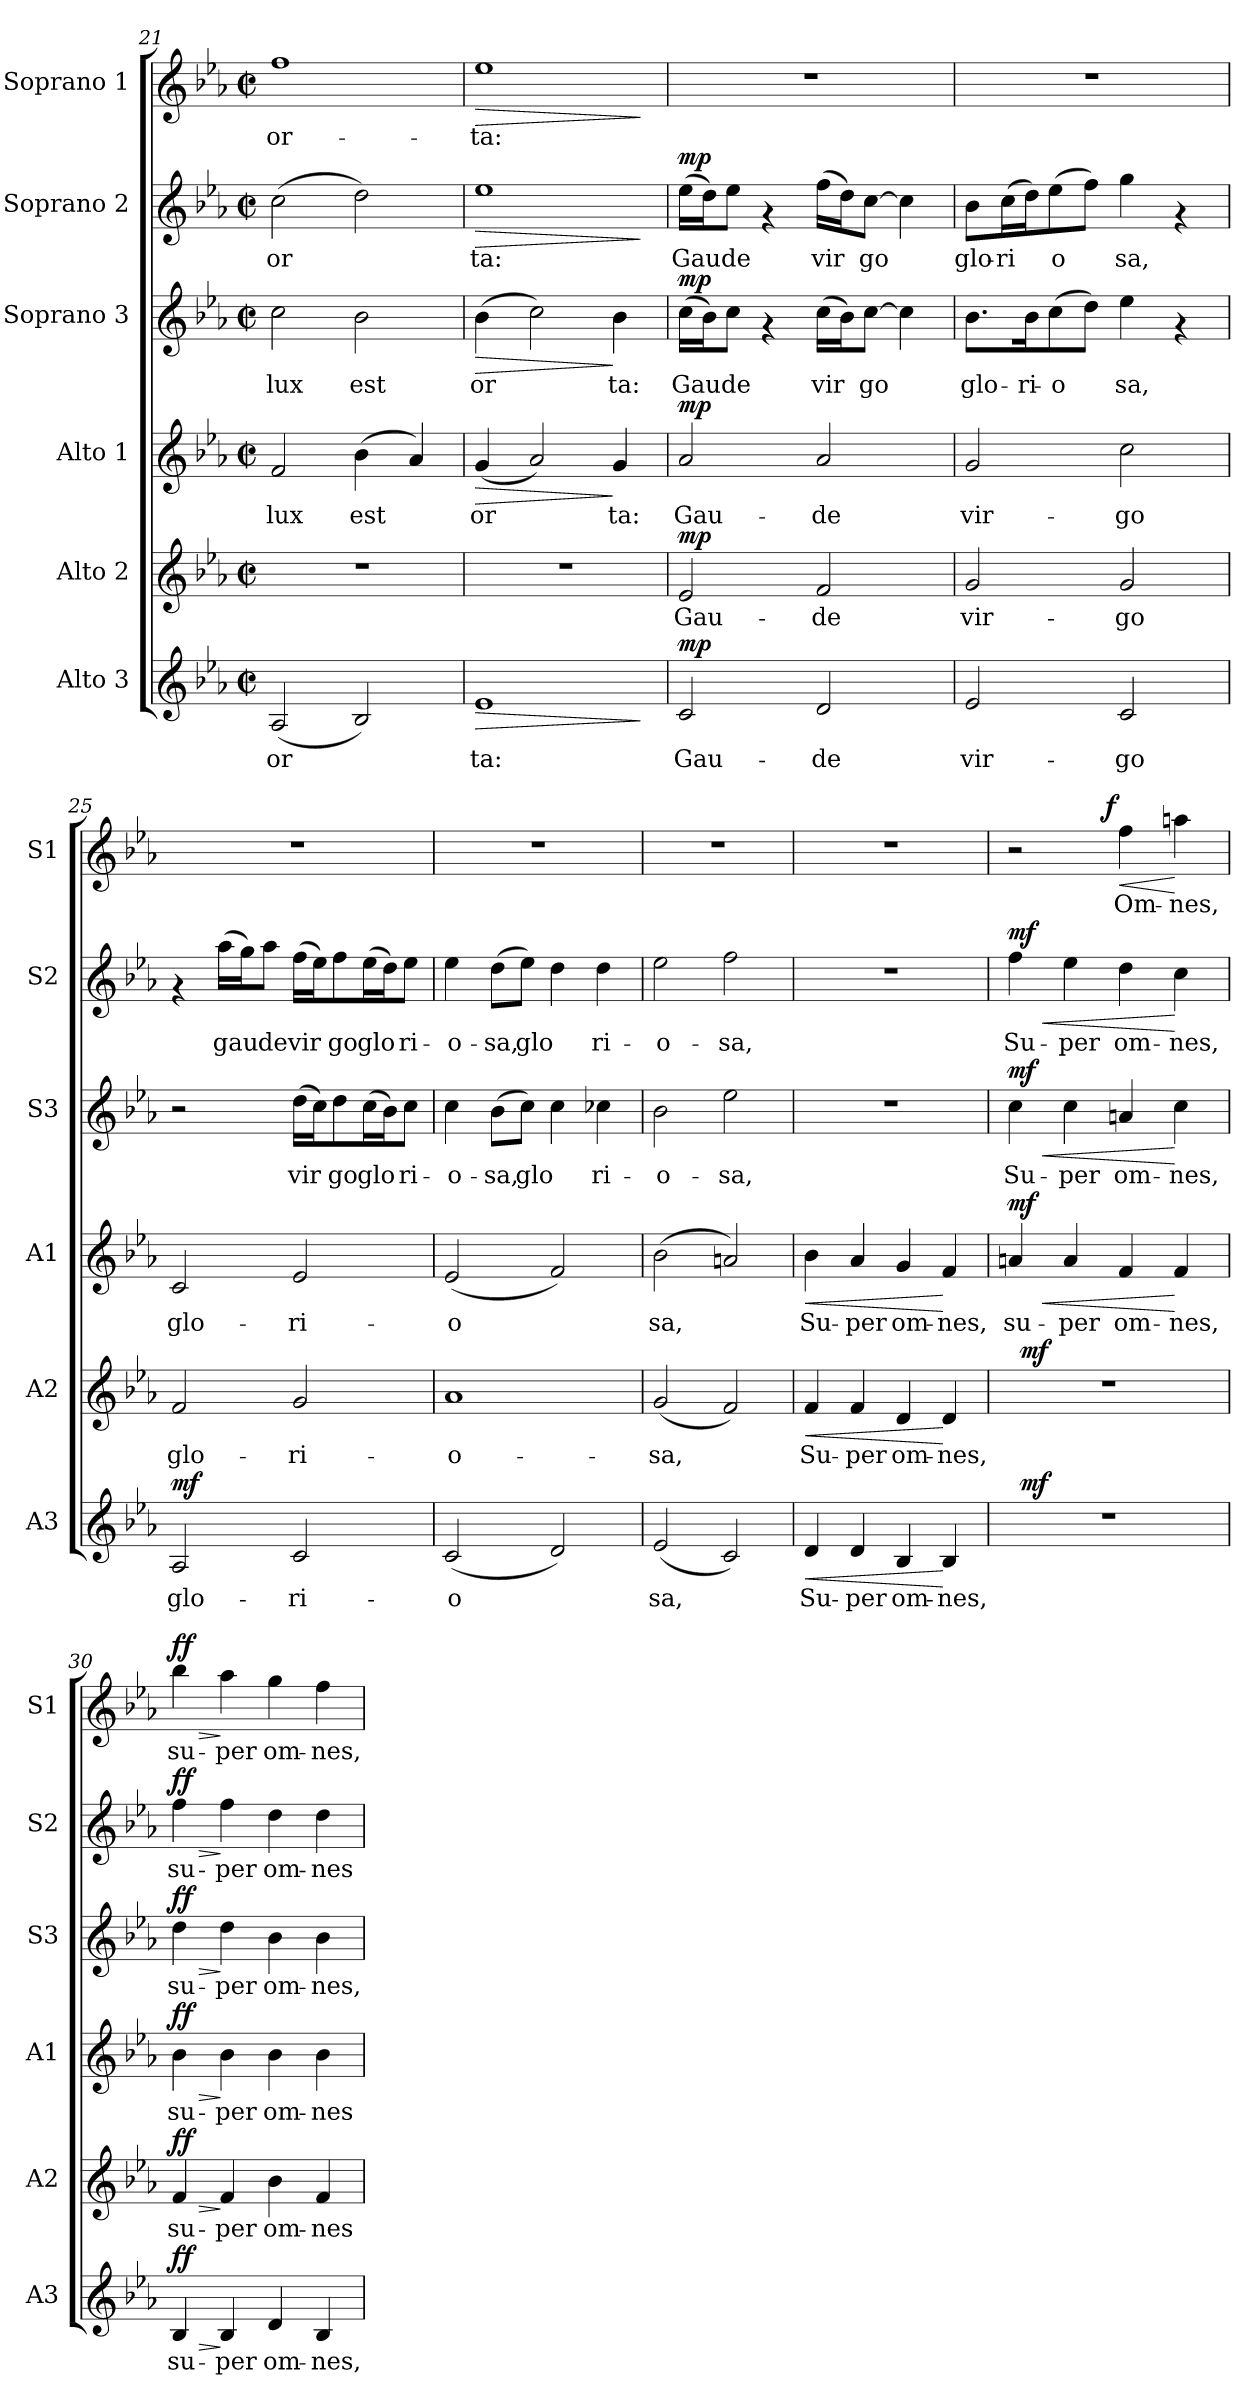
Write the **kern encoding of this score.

**kern	**text	**dynam	**kern	**text	**dynam	**kern	**text	**dynam	**kern	**text	**dynam	**kern	**text	**dynam	**kern	**text	**dynam
*part6	*part6	*part6	*part5	*part5	*part5	*part4	*part4	*part4	*part3	*part3	*part3	*part2	*part2	*part2	*part1	*part1	*part1
*staff6	*staff6	*staff6	*staff5	*staff5	*staff5	*staff4	*staff4	*staff4	*staff3	*staff3	*staff3	*staff2	*staff2	*staff2	*staff1	*staff1	*staff1
*I"Alto 3	*	*	*I"Alto 2	*	*	*I"Alto 1	*	*	*I"Soprano 3	*	*	*I"Soprano 2	*	*	*I"Soprano 1	*	*
*I'A3	*	*	*I'A2	*	*	*I'A1	*	*	*I'S3	*	*	*I'S2	*	*	*I'S1	*	*
*clefG2	*	*	*clefG2	*	*	*clefG2	*	*	*clefG2	*	*	*clefG2	*	*	*clefG2	*	*
*k[b-e-a-]	*	*	*k[b-e-a-]	*	*	*k[b-e-a-]	*	*	*k[b-e-a-]	*	*	*k[b-e-a-]	*	*	*k[b-e-a-]	*	*
*E-:	*	*	*E-:	*	*	*E-:	*	*	*E-:	*	*	*E-:	*	*	*E-:	*	*
*M2/2	*	*	*M2/2	*	*	*M2/2	*	*	*M2/2	*	*	*M2/2	*	*	*M2/2	*	*
*met(c|)	*	*	*met(c|)	*	*	*met(c|)	*	*	*met(c|)	*	*	*met(c|)	*	*	*met(c|)	*	*
=21	=21	=21	=21	=21	=21	=21	=21	=21	=21	=21	=21	=21	=21	=21	=21	=21	=21
!	!LO:LY:b:cj	!	!	!	!	!	!LO:LY:b:cj	!	!	!LO:LY:b:cj	!	!	!LO:LY:b:cj	!	!	!LO:LY:b:cj	!
(<2A-/	or-	.	1r	.	.	2f/	lux	.	2cc\	lux	.	(>2cc\	or-	.	1ff	or-	.
!	!LO:LY:b:cj	!	!	!	!	!	!LO:LY:b:cj	!	!	!LO:LY:b:cj	!	!	!LO:LY:b:cj	!	!	!	!
2B-/)	--	.	.	.	.	(>4b-\	est	.	2b-\	est	.	2dd\)	--	.	.	.	.
!	!	!	!	!	!	!	!LO:LY:b:cj	!	!	!	!	!	!	!	!	!	!
.	.	.	.	.	.	4a-/)	.	.	.	.	.	.	.	.	.	.	.
=22	=22	=22	=22	=22	=22	=22	=22	=22	=22	=22	=22	=22	=22	=22	=22	=22	=22
!	!LO:LY:b:cj	!LO:HP:b	!	!	!	!	!LO:LY:b:cj	!LO:HP:b	!	!LO:LY:b:cj	!LO:HP:b	!	!LO:LY:b:cj	!LO:HP:b	!	!LO:LY:b:cj	!LO:HP:b
1e-	-ta:	>	1r	.	.	(<4g/	or-	>	(>4b-\	or-	>	1ee-	-ta:	>	1ee-	-ta:	>
!	!	!	!	!	!	!	!LO:LY:b:cj	!	!	!LO:LY:b:cj	!	!	!	!	!	!	!
.	.	.	.	.	.	2a-/)	--	.	2cc\)	--	.	.	.	.	.	.	.
!	!	!	!	!	!	!	!LO:LY:b:cj	!	!	!LO:LY:b:cj	!	!	!	!	!	!	!
.	.	.	.	.	.	4g/	-ta:	]	4b-\	-ta:	]	.	.	.	.	.	.
.	.	]	.	.	.	.	.	.	.	.	.	.	.	]	.	.	]
=23	=23	=23	=23	=23	=23	=23	=23	=23	=23	=23	=23	=23	=23	=23	=23	=23	=23
!	!LO:LY:b:cj	!LO:DY:a	!	!LO:LY:b:cj	!LO:DY:a	!	!LO:LY:b:cj	!LO:DY:a	!	!LO:LY:b:cj	!LO:DY:a	!	!LO:LY:b:cj	!LO:DY:a	!	!	!
2c/	Gau-	mp	2e-/	-Gau-	mp	2a-/	Gau-	mp	(>16cc\L	Gau-	mp	(>16ee-\L	Gau-	mp	1r	.	.
!	!	!	!	!	!	!	!	!	!	!LO:LY:b:cj	!	!	!LO:LY:b:cj	!	!	!	!
.	.	.	.	.	.	.	.	.	16b-\)	--	.	16dd\)	--	.	.	.	.
!	!	!	!	!	!	!	!	!	!	!LO:LY:b:cj	!	!	!LO:LY:b:cj	!	!	!	!
.	.	.	.	.	.	.	.	.	8cc\J	-de	.	8ee-\J	-de	.	.	.	.
.	.	.	.	.	.	.	.	.	4rf	.	.	4rf	.	.	.	.	.
!	!LO:LY:b:cj	!	!	!LO:LY:b:cj	!	!	!LO:LY:b:cj	!	!	!LO:LY:b:cj	!	!	!LO:LY:b:cj	!	!	!	!
2d/	-de	.	2f/	-de	.	2a-/	-de	.	(>16cc\L	vir-	.	(>16ff\L	vir-	.	.	.	.
!	!	!	!	!	!	!	!	!	!	!LO:LY:b:cj	!	!	!LO:LY:b:cj	!	!	!	!
.	.	.	.	.	.	.	.	.	16b-\)	--	.	16dd\)	--	.	.	.	.
!	!	!	!	!	!	!	!	!	!	!LO:LY:b:cj	!	!	!LO:LY:b:cj	!	!	!	!
.	.	.	.	.	.	.	.	.	[>8cc\J	-go	.	[>8cc\J	-go	.	.	.	.
!	!	!	!	!	!	!	!	!	!	!LO:LY:b:cj	!	!	!LO:LY:b:cj	!	!	!	!
.	.	.	.	.	.	.	.	.	4cc\]	.	.	4cc\]	.	.	.	.	.
=24	=24	=24	=24	=24	=24	=24	=24	=24	=24	=24	=24	=24	=24	=24	=24	=24	=24
!	!LO:LY:b:cj	!	!	!LO:LY:b:cj	!	!	!LO:LY:b:cj	!	!	!LO:LY:b:cj	!	!	!LO:LY:b:cj	!	!	!	!
2e-/	vir-	.	2g/	vir-	.	2g/	vir-	.	8.b-\L	glo-	.	8b-\L	glo-	.	1r	.	.
!	!	!	!	!	!	!	!	!	!	!	!	!	!LO:LY:b:cj	!	!	!	!
.	.	.	.	.	.	.	.	.	.	.	.	(>16cc\	-ri-	.	.	.	.
!	!	!	!	!	!	!	!	!	!	!LO:LY:b:cj	!	!	!LO:LY:b:cj	!	!	!	!
.	.	.	.	.	.	.	.	.	16b-\	-ri-	.	16dd\)	--	.	.	.	.
!	!	!	!	!	!	!	!	!	!	!LO:LY:b:cj	!	!	!LO:LY:b:cj	!	!	!	!
.	.	.	.	.	.	.	.	.	(>8cc\	-o-	.	(>8ee-\	-o-	.	.	.	.
!	!	!	!	!	!	!	!	!	!	!LO:LY:b:cj	!	!	!LO:LY:b:cj	!	!	!	!
.	.	.	.	.	.	.	.	.	8dd\J)	--	.	8ff\J)	--	.	.	.	.
!	!LO:LY:b:cj	!	!	!LO:LY:b:cj	!	!	!LO:LY:b:cj	!	!	!LO:LY:b:cj	!	!	!LO:LY:b:cj	!	!	!	!
2c/	-go	.	2g/	-go	.	2cc\	-go	.	4ee-\	-sa,	.	4gg\	-sa,	.	.	.	.
.	.	.	.	.	.	.	.	.	4rf	.	.	4rf	.	.	.	.	.
!!LO:PB:g=z
=25	=25	=25	=25	=25	=25	=25	=25	=25	=25	=25	=25	=25	=25	=25	=25	=25	=25
!	!LO:LY:b:cj	!LO:DY:b	!	!LO:LY:b:cj	!	!	!LO:LY:b:cj	!	!	!	!	!	!	!	!	!	!
2A-/	glo-	mf	2f/	glo-	.	2c/	glo-	.	2r	.	.	4rf	.	.	1r	.	.
!	!	!	!	!	!	!	!	!	!	!	!	!	!LO:LY:b:cj	!	!	!	!
.	.	.	.	.	.	.	.	.	.	.	.	(>16aa-\L	gau-	.	.	.	.
!	!	!	!	!	!	!	!	!	!	!	!	!	!LO:LY:b:cj	!	!	!	!
.	.	.	.	.	.	.	.	.	.	.	.	16gg\)	--	.	.	.	.
!	!	!	!	!	!	!	!	!	!	!	!	!	!LO:LY:b:cj	!	!	!	!
.	.	.	.	.	.	.	.	.	.	.	.	8aa-\J	-de	.	.	.	.
!	!LO:LY:b:cj	!	!	!LO:LY:b:cj	!	!	!LO:LY:b:cj	!	!	!LO:LY:b:cj	!	!	!LO:LY:b:cj	!	!	!	!
2c/	-ri-	.	2g/	-ri-	.	2e-/	-ri-	.	(>16dd\L	vir-	.	(>16ff\L	vir-	.	.	.	.
!	!	!	!	!	!	!	!	!	!	!LO:LY:b:cj	!	!	!LO:LY:b:cj	!	!	!	!
.	.	.	.	.	.	.	.	.	16cc\)	--	.	16ee-\)	--	.	.	.	.
!	!	!	!	!	!	!	!	!	!	!LO:LY:b:cj	!	!	!LO:LY:b:cj	!	!	!	!
.	.	.	.	.	.	.	.	.	8dd\	-go	.	8ff\	-go	.	.	.	.
!	!	!	!	!	!	!	!	!	!	!LO:LY:b:cj	!	!	!LO:LY:b:cj	!	!	!	!
.	.	.	.	.	.	.	.	.	(>16cc\	glo-	.	(>16ee-\	glo-	.	.	.	.
!	!	!	!	!	!	!	!	!	!	!LO:LY:b:cj	!	!	!LO:LY:b:cj	!	!	!	!
.	.	.	.	.	.	.	.	.	16b-\)	--	.	16dd\)	--	.	.	.	.
!	!	!	!	!	!	!	!	!	!	!LO:LY:b:cj	!	!	!LO:LY:b:cj	!	!	!	!
.	.	.	.	.	.	.	.	.	8cc\J	-ri-	.	8ee-\J	-ri-	.	.	.	.
=26	=26	=26	=26	=26	=26	=26	=26	=26	=26	=26	=26	=26	=26	=26	=26	=26	=26
!	!LO:LY:b:cj	!	!	!LO:LY:b:cj	!	!	!LO:LY:b:cj	!	!	!LO:LY:b:cj	!	!	!LO:LY:b:cj	!	!	!	!
(<2c/	-o-	.	1a-	-o-	.	(<2e-/	-o-	.	4cc\	-o-	.	4ee-\	-o-	.	1r	.	.
!	!	!	!	!	!	!	!	!	!	!LO:LY:b:cj	!	!	!LO:LY:b:cj	!	!	!	!
.	.	.	.	.	.	.	.	.	(>8b-\L	-sa,	.	(>8dd\L	-sa,	.	.	.	.
!	!	!	!	!	!	!	!	!	!	!LO:LY:b:cj	!	!	!LO:LY:b:cj	!	!	!	!
.	.	.	.	.	.	.	.	.	8cc\J)	glo-	.	8ee-\J)	glo-	.	.	.	.
!	!LO:LY:b:cj	!	!	!	!	!	!LO:LY:b:cj	!	!	!LO:LY:b:cj	!	!	!LO:LY:b:cj	!	!	!	!
2d/)	--	.	.	.	.	2f/)	--	.	4cc\	--	.	4dd\	--	.	.	.	.
!	!	!	!	!	!	!	!	!	!	!LO:LY:b:cj	!	!	!LO:LY:b:cj	!	!	!	!
.	.	.	.	.	.	.	.	.	4cc-X\	-ri-	.	4dd\	-ri-	.	.	.	.
=27	=27	=27	=27	=27	=27	=27	=27	=27	=27	=27	=27	=27	=27	=27	=27	=27	=27
!	!LO:LY:b:cj	!	!	!LO:LY:b:cj	!	!	!LO:LY:b:cj	!	!	!LO:LY:b:cj	!	!	!LO:LY:b:cj	!	!	!	!
(<2e-/	-sa,	.	(<2g/	-sa,	.	(>2b-\	-sa,	.	2b-\	-o-	.	2ee-\	-o-	.	1r	.	.
!	!LO:LY:b:cj	!	!	!LO:LY:b:cj	!	!	!LO:LY:b:cj	!	!	!LO:LY:b:cj	!	!	!LO:LY:b:cj	!	!	!	!
2c/)	.	.	2f/)	.	.	2an/)	.	.	2ee-\	-sa,	.	2ff\	-sa,	.	.	.	.
=28	=28	=28	=28	=28	=28	=28	=28	=28	=28	=28	=28	=28	=28	=28	=28	=28	=28
!	!LO:LY:b:cj	!LO:HP:b	!	!LO:LY:b:cj	!LO:HP:b	!	!LO:LY:b:cj	!LO:HP:b	!	!	!	!	!	!	!	!	!
4d/	Su-	<	4f/	Su-	<	4b-\	Su-	<	1r	.	.	1r	.	.	1r	.	.
!	!LO:LY:b:cj	!	!	!LO:LY:b:cj	!	!	!LO:LY:b:cj	!	!	!	!	!	!	!	!	!	!
4d/	-per	.	4f/	-per	.	4a-/	-per	.	.	.	.	.	.	.	.	.	.
!	!LO:LY:b:cj	!	!	!LO:LY:b:cj	!	!	!LO:LY:b:cj	!	!	!	!	!	!	!	!	!	!
4B-/	om-	.	4d/	om-	.	4g/	om-	.	.	.	.	.	.	.	.	.	.
!	!LO:LY:b:cj	!	!	!LO:LY:b:cj	!	!	!LO:LY:b:cj	!	!	!	!	!	!	!	!	!	!
4B-/	-nes,	[	4d/	-nes,	[	4f/	-nes,	[	.	.	.	.	.	.	.	.	.
=29	=29	=29	=29	=29	=29	=29	=29	=29	=29	=29	=29	=29	=29	=29	=29	=29	=29
!	!	!	!	!	!	!	!LO:LY:b:cj	!LO:HP:b	!	!LO:LY:b:cj	!LO:HP:b	!	!LO:LY:b:cj	!LO:HP:b	!	!	!
!	!	!	!	!	!	!	!	!LO:DY:n=1:a	!	!	!LO:DY:n=1:a	!	!	!LO:DY:n=1:a	!	!	!
*^	*	*	*^	*	*	*	*	*	*	*	*	*	*	*	*^	*	*
1r	32ryy	.	.	1r	32ryy	.	.	4an/	su-	< mf	4cc\	Su-	< mf	4ff\	Su-	< mf	2r	4...ryy	.	.
!	!	!	!LO:DY:a	!	!	!	!LO:DY:a	!	!	!	!	!	!	!	!	!	!	!	!	!
.	2ryy	.	mf	.	2ryy	.	mf	.	.	.	.	.	.	.	.	.	.	.	.	.
!	!	!	!	!	!	!	!	!	!LO:LY:b:cj	!	!	!LO:LY:b:cj	!	!	!LO:LY:b:cj	!	!	!	!	!
.	.	.	.	.	.	.	.	4a/	-per	.	4cc\	-per	.	4ee-\	-per	.	.	.	.	.
!	!	!	!	!	!	!	!	!	!	!	!	!	!	!	!	!	!	!	!	!LO:DY:a
.	.	.	.	.	.	.	.	.	.	.	.	.	.	.	.	.	.	2ryy	.	f
!	!	!	!	!	!	!	!	!	!LO:LY:b:cj	!	!	!LO:LY:b:cj	!	!	!LO:LY:b:cj	!	!	!	!LO:LY:b:cj	!LO:HP:b
.	.	.	.	.	.	.	.	4f/	om-	.	4an/	om-	.	4dd\	om-	.	4ff\	.	Om-	<
.	4...ryy	.	.	.	4...ryy	.	.	.	.	.	.	.	.	.	.	.	.	.	.	.
!	!	!	!	!	!	!	!	!	!LO:LY:b:cj	!	!	!LO:LY:b:cj	!	!	!LO:LY:b:cj	!	!	!	!LO:LY:b:cj	!
.	.	.	.	.	.	.	.	4f/	-nes,	[	4cc\	-nes,	[	4cc\	-nes,	[	4aan\	.	-nes,	[
.	.	.	.	.	.	.	.	.	.	.	.	.	.	.	.	.	.	32ryy	.	.
=30	=30	=30	=30	=30	=30	=30	=30	=30	=30	=30	=30	=30	=30	=30	=30	=30	=30	=30	=30	=30
!	!	!LO:LY:b:cj	!LO:HP:b	!	!	!LO:LY:b:cj	!LO:HP:b	!	!LO:LY:b:cj	!LO:HP:b	!	!LO:LY:b:cj	!LO:HP:b	!	!LO:LY:b:cj	!LO:HP:b	!	!	!LO:LY:b:cj	!LO:HP:b
!	!	!	!LO:DY:n=1:a	!	!	!	!LO:DY:n=1:a	!	!	!LO:DY:n=1:a	!	!	!LO:DY:n=1:a	!	!	!LO:DY:n=1:a	!	!	!	!LO:DY:n=1:a
*v	*v	*	*	*	*	*	*	*	*	*	*	*	*	*	*	*	*v	*v	*	*
*	*	*	*v	*v	*	*	*	*	*	*	*	*	*	*	*	*	*	*
4B-/	su-	> ff	4f/	su-	> ff	4b-\	su-	> ff	4dd\	su-	> ff	4ff\	su-	> ff	4bb-\	su-	> ff
!	!LO:LY:b:cj	!	!	!LO:LY:b:cj	!	!	!LO:LY:b:cj	!	!	!LO:LY:b:cj	!	!	!LO:LY:b:cj	!	!	!LO:LY:b:cj	!
4B-/	-per	]	4f/	-per	]	4b-\	-per	]	4dd\	-per	]	4ff\	-per	]	4aa-\	-per	]
!	!LO:LY:b:cj	!	!	!LO:LY:b:cj	!	!	!LO:LY:b:cj	!	!	!LO:LY:b:cj	!	!	!LO:LY:b:cj	!	!	!LO:LY:b:cj	!
4d/	om-	.	4b-\	om-	.	4b-\	om-	.	4b-\	om-	.	4dd\	om-	.	4gg\	om-	.
!	!LO:LY:b:cj	!	!	!LO:LY:b:cj	!	!	!LO:LY:b:cj	!	!	!LO:LY:b:cj	!	!	!LO:LY:b:cj	!	!	!LO:LY:b:cj	!
4B-/	-nes,	.	4f/	-nes	.	4b-\	-nes	.	4b-\	-nes,	.	4dd\	-nes	.	4ff\	-nes,	.
=	=	=	=	=	=	=	=	=	=	=	=	=	=	=	=	=	=
*-	*-	*-	*-	*-	*-	*-	*-	*-	*-	*-	*-	*-	*-	*-	*-	*-	*-
